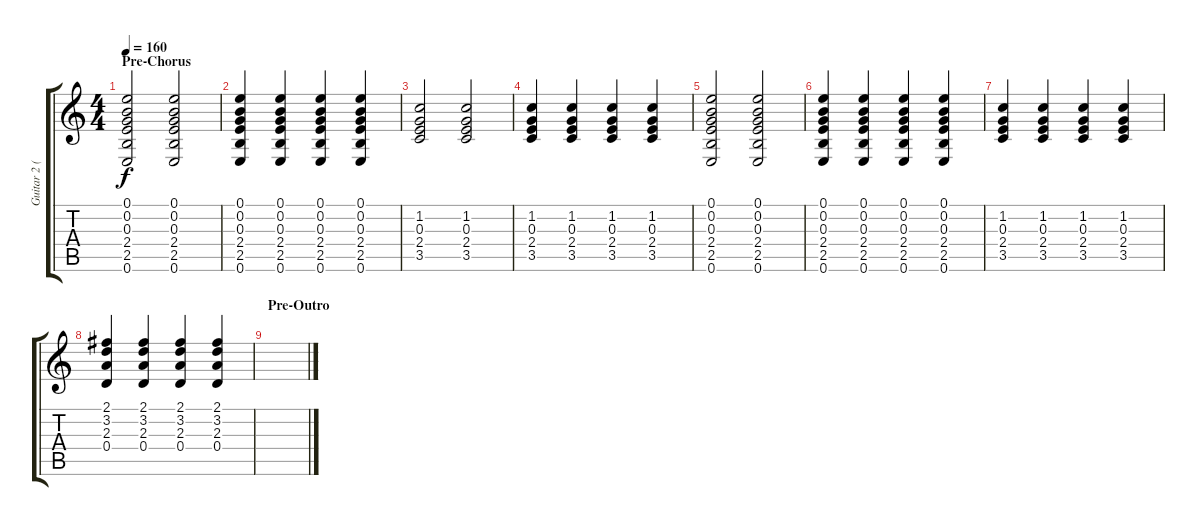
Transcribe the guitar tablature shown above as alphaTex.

\track ("Guitar 2 (clean)" "Guitar 2 (") {instrument acousticguitarnylon}
\staff {score tabs}
\tuning (E4 B3 G3 D3 A2 E2) {hide}
\ts (4 4)
\section ("" "Pre-Chorus")
\tempo 160
\clef g2
\ks c
(0.1 0.2 0.3 2.4 2.5 0.6).2{dy f} (0.1 0.2 0.3 2.4 2.5 0.6).2 |
(0.1 0.2 0.3 2.4 2.5 0.6).4 (0.1 0.2 0.3 2.4 2.5 0.6).4 (0.1 0.2 0.3 2.4 2.5 0.6).4 (0.1 0.2 0.3 2.4 2.5 0.6).4 |
(1.2 0.3 2.4 3.5).2 (1.2 0.3 2.4 3.5).2 |
(1.2 0.3 2.4 3.5).4 (1.2 0.3 2.4 3.5).4 (1.2 0.3 2.4 3.5).4 (1.2 0.3 2.4 3.5).4 |
(0.1 0.2 0.3 2.4 2.5 0.6).2 (0.1 0.2 0.3 2.4 2.5 0.6).2 |
(0.1 0.2 0.3 2.4 2.5 0.6).4 (0.1 0.2 0.3 2.4 2.5 0.6).4 (0.1 0.2 0.3 2.4 2.5 0.6).4 (0.1 0.2 0.3 2.4 2.5 0.6).4 |
(1.2 0.3 2.4 3.5).4 (1.2 0.3 2.4 3.5).4 (1.2 0.3 2.4 3.5).4 (1.2 0.3 2.4 3.5).4 |
(2.1 3.2 2.3 0.4).4 (2.1 3.2 2.3 0.4).4 (2.1 3.2 2.3 0.4).4 (2.1 3.2 2.3 0.4).4 |
\section ("" "Pre-Outro")
